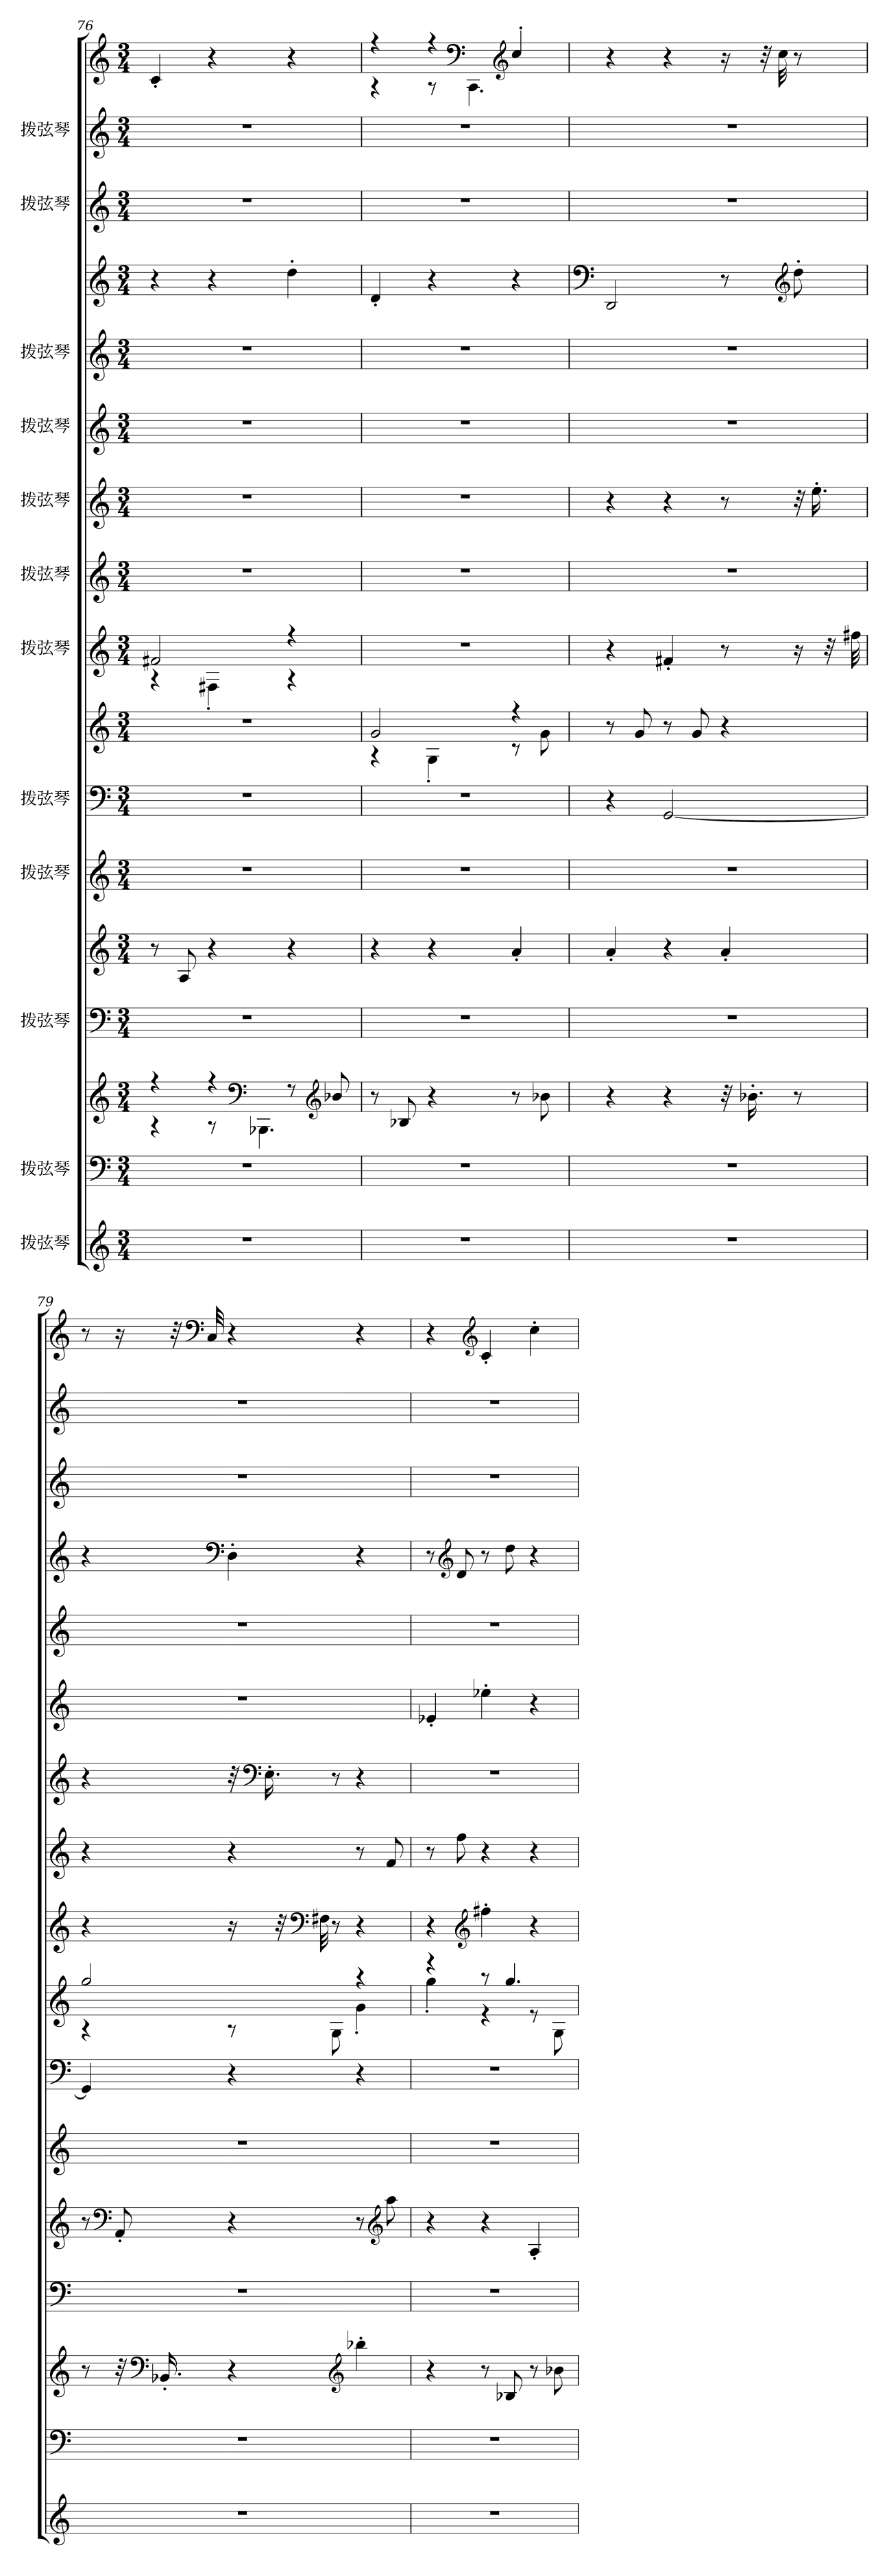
**kern	**kern	**kern	**kern	**kern	**kern	**kern	**kern	**kern	**kern	**kern	**kern	**kern	**kern	**kern	**kern	**kern
*part12	*part11	*part11	*part10	*part10	*part9	*part8	*part8	*part7	*part6	*part5	*part4	*part3	*part3	*part2	*part1	*part1
*staff17	*staff16	*staff15	*staff14	*staff13	*staff12	*staff11	*staff10	*staff9	*staff8	*staff7	*staff6	*staff5	*staff4	*staff3	*staff2	*staff1
*I"拨弦琴	*I"拨弦琴	*	*I"拨弦琴	*	*I"拨弦琴	*I"拨弦琴	*	*I"拨弦琴	*I"拨弦琴	*I"拨弦琴	*I"拨弦琴	*I"拨弦琴	*	*I"拨弦琴	*I"拨弦琴	*
*clefG2	*clefF4	*clefG2	*clefF4	*clefG2	*clefG2	*clefF4	*clefG2	*clefG2	*clefG2	*clefG2	*clefG2	*clefG2	*clefG2	*clefG2	*clefG2	*clefG2
*k[]	*k[]	*k[]	*k[]	*k[]	*k[]	*k[]	*k[]	*k[]	*k[]	*k[]	*k[]	*k[]	*k[]	*k[]	*k[]	*k[]
*M3/4	*M3/4	*M3/4	*M3/4	*M3/4	*M3/4	*M3/4	*M3/4	*M3/4	*M3/4	*M3/4	*M3/4	*M3/4	*M3/4	*M3/4	*M3/4	*M3/4
=76	=76	=76	=76	=76	=76	=76	=76	=76	=76	=76	=76	=76	=76	=76	=76	=76
*	*	*^	*	*	*	*	*	*^	*	*	*	*	*	*	*	*
2.r	2.r	4r	4r	2.r	8r	2.r	2.r	2.r	2f#X/	4r	2.r	2.r	2.r	2.r	4r	2.r	2.r	4c'/
.	.	.	.	.	8A/	.	.	.	.	.	.	.	.	.	.	.	.	.
.	.	4r	8r	.	4r	.	.	.	.	4F#X'\	.	.	.	.	4r	.	.	4r
*	*	*clefF4	*	*	*	*	*	*	*	*	*	*	*	*	*	*	*	*
.	.	.	4.BBB-X\	.	.	.	.	.	.	.	.	.	.	.	.	.	.	.
.	.	8r	.	.	4r	.	.	.	4r	4r	.	.	.	.	4dd'\	.	.	4r
*	*	*clefG2	*	*	*	*	*	*	*	*	*	*	*	*	*	*	*	*
.	.	8b-X/	.	.	.	.	.	.	.	.	.	.	.	.	.	.	.	.
*	*	*v	*v	*	*	*	*	*	*v	*v	*	*	*	*	*	*	*	*
!!LO:PB:g=z
=77	=77	=77	=77	=77	=77	=77	=77	=77	=77	=77	=77	=77	=77	=77	=77	=77
*	*	*	*	*	*	*	*^	*	*	*	*	*	*	*	*	*^
2.r	2.r	8r	2.r	4r	2.r	2.r	2g/	4r	2.r	2.r	2.r	2.r	2.r	4d'/	2.r	2.r	4r	4r
.	.	8B-X/	.	.	.	.	.	.	.	.	.	.	.	.	.	.	.	.
.	.	4r	.	4r	.	.	.	4G'\	.	.	.	.	.	4r	.	.	4r	8r
*	*	*	*	*	*	*	*	*	*	*	*	*	*	*	*	*	*clefF4	*
.	.	.	.	.	.	.	.	.	.	.	.	.	.	.	.	.	.	4.CC\
*	*	*	*	*	*	*	*	*	*	*	*	*	*	*	*	*	*clefG2	*
.	.	8r	.	4a'/	.	.	4r	8r	.	.	.	.	.	4r	.	.	4cc'/	.
.	.	8b-X\	.	.	.	.	.	8g\	.	.	.	.	.	.	.	.	.	.
*	*	*	*	*	*	*	*v	*v	*	*	*	*	*	*	*	*	*v	*v
=78	=78	=78	=78	=78	=78	=78	=78	=78	=78	=78	=78	=78	=78	=78	=78	=78
*	*	*	*	*	*	*	*	*	*	*	*	*	*clefF4	*	*	*
2.r	2.r	4r	2.r	4a'/	2.r	4r	8r	4r	2.r	4r	2.r	2.r	2DD/	2.r	2.r	4r
.	.	.	.	.	.	.	8g/	.	.	.	.	.	.	.	.	.
.	.	4r	.	4r	.	[2GG/	8r	4f#X'/	.	4r	.	.	.	.	.	4r
.	.	.	.	.	.	.	8g/	.	.	.	.	.	.	.	.	.
.	.	32r	.	4a'/	.	.	4r	8r	.	8r	.	.	8r	.	.	16r
.	.	16.b-X'\	.	.	.	.	.	.	.	.	.	.	.	.	.	.
.	.	.	.	.	.	.	.	.	.	.	.	.	.	.	.	32r
.	.	.	.	.	.	.	.	.	.	.	.	.	.	.	.	32cc\
*	*	*	*	*	*	*	*	*	*	*	*	*	*clefG2	*	*	*
.	.	8r	.	.	.	.	.	16r	.	32r	.	.	8dd'\	.	.	8r
.	.	.	.	.	.	.	.	.	.	16.ee'\	.	.	.	.	.	.
.	.	.	.	.	.	.	.	32r	.	.	.	.	.	.	.	.
.	.	.	.	.	.	.	.	32ff#X\	.	.	.	.	.	.	.	.
!!LO:PB:g=z
=79	=79	=79	=79	=79	=79	=79	=79	=79	=79	=79	=79	=79	=79	=79	=79	=79
*	*	*	*	*	*	*	*^	*	*	*	*	*	*	*	*	*
2.r	2.r	8r	2.r	8r	2.r	4GG/]	2gg/	4r	4r	4r	4r	2.r	2.r	4r	2.r	2.r	8r
*	*	*	*	*clefF4	*	*	*	*	*	*	*	*	*	*	*	*	*
.	.	32r	.	8AA'/	.	.	.	.	.	.	.	.	.	.	.	.	16r
*	*	*clefF4	*	*	*	*	*	*	*	*	*	*	*	*	*	*	*
.	.	16.BB-X'/	.	.	.	.	.	.	.	.	.	.	.	.	.	.	.
.	.	.	.	.	.	.	.	.	.	.	.	.	.	.	.	.	32r
*	*	*	*	*	*	*	*	*	*	*	*	*	*	*	*	*	*clefF4
.	.	.	.	.	.	.	.	.	.	.	.	.	.	.	.	.	32C/
*	*	*	*	*	*	*	*	*	*	*	*	*	*	*clefF4	*	*	*
.	.	4r	.	4r	.	4r	.	8r	16r	4r	32r	.	.	4D'\	.	.	4r
*	*	*	*	*	*	*	*	*	*	*	*clefF4	*	*	*	*	*	*
.	.	.	.	.	.	.	.	.	.	.	16.E'\	.	.	.	.	.	.
.	.	.	.	.	.	.	.	.	32r	.	.	.	.	.	.	.	.
*	*	*	*	*	*	*	*	*	*clefF4	*	*	*	*	*	*	*	*
.	.	.	.	.	.	.	.	.	32F#X\	.	.	.	.	.	.	.	.
.	.	.	.	.	.	.	.	8G\	8r	.	8r	.	.	.	.	.	.
*	*	*clefG2	*	*	*	*	*	*	*	*	*	*	*	*	*	*	*
.	.	4bb-X'\	.	8r	.	4r	4r	4g'\	4r	8r	4r	.	.	4r	.	.	4r
*	*	*	*	*clefG2	*	*	*	*	*	*	*	*	*	*	*	*	*
.	.	.	.	8aa\	.	.	.	.	.	8f/	.	.	.	.	.	.	.
=80	=80	=80	=80	=80	=80	=80	=80	=80	=80	=80	=80	=80	=80	=80	=80	=80	=80
2.r	2.r	4r	2.r	4r	2.r	2.r	4r	4gg'\	4r	8r	2.r	4e-X'/	2.r	8r	2.r	2.r	4r
*	*	*	*	*	*	*	*	*	*	*	*	*	*	*clefG2	*	*	*
.	.	.	.	.	.	.	.	.	.	8ff\	.	.	.	8d/	.	.	.
*	*	*	*	*	*	*	*	*	*clefG2	*	*	*	*	*	*	*	*clefG2
.	.	8r	.	4r	.	.	8r	4r	4ff#X'\	4r	.	4ee-X'\	.	8r	.	.	4c'/
.	.	8B-X/	.	.	.	.	4.gg/	.	.	.	.	.	.	8dd\	.	.	.
.	.	8r	.	4A'/	.	.	.	8r	4r	4r	.	4r	.	4r	.	.	4cc'\
.	.	8b-X\	.	.	.	.	.	8G\	.	.	.	.	.	.	.	.	.
*	*	*	*	*	*	*	*v	*v	*	*	*	*	*	*	*	*	*
=	=	=	=	=	=	=	=	=	=	=	=	=	=	=	=	=
*-	*-	*-	*-	*-	*-	*-	*-	*-	*-	*-	*-	*-	*-	*-	*-	*-
